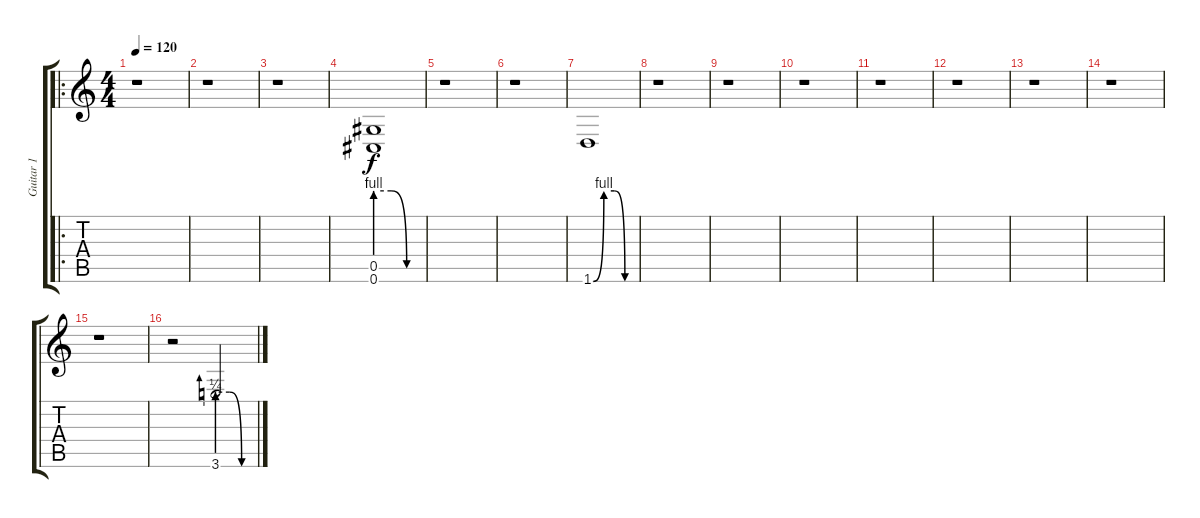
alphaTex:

\track ("Guitar 1" "Guitar 1") {instrument distortionguitar}
\staff {score tabs}
\tuning (Db4 Ab3 E3 B2 Gb2 Db2) {hide}
\ro
\ts (4 4)
\tempo 120
\clef g2
\ks c
r.1{dy f instrument distortionguitar} |
r.1 |
r.1 |
(0.5{be (custom 0 4 20 4 40 0 60 0)} 0.6).1 |
r.1 |
r.1 |
1.6{be (custom 0 0 15 4 30 4 45 0 60 0)}.1 |
r.1 |
r.1 |
r.1 |
r.1 |
r.1 |
r.1 |
r.1 |
r.1 |
r.2 3.6{be (custom 0 1 20 1 40 0 60 0)}.2
